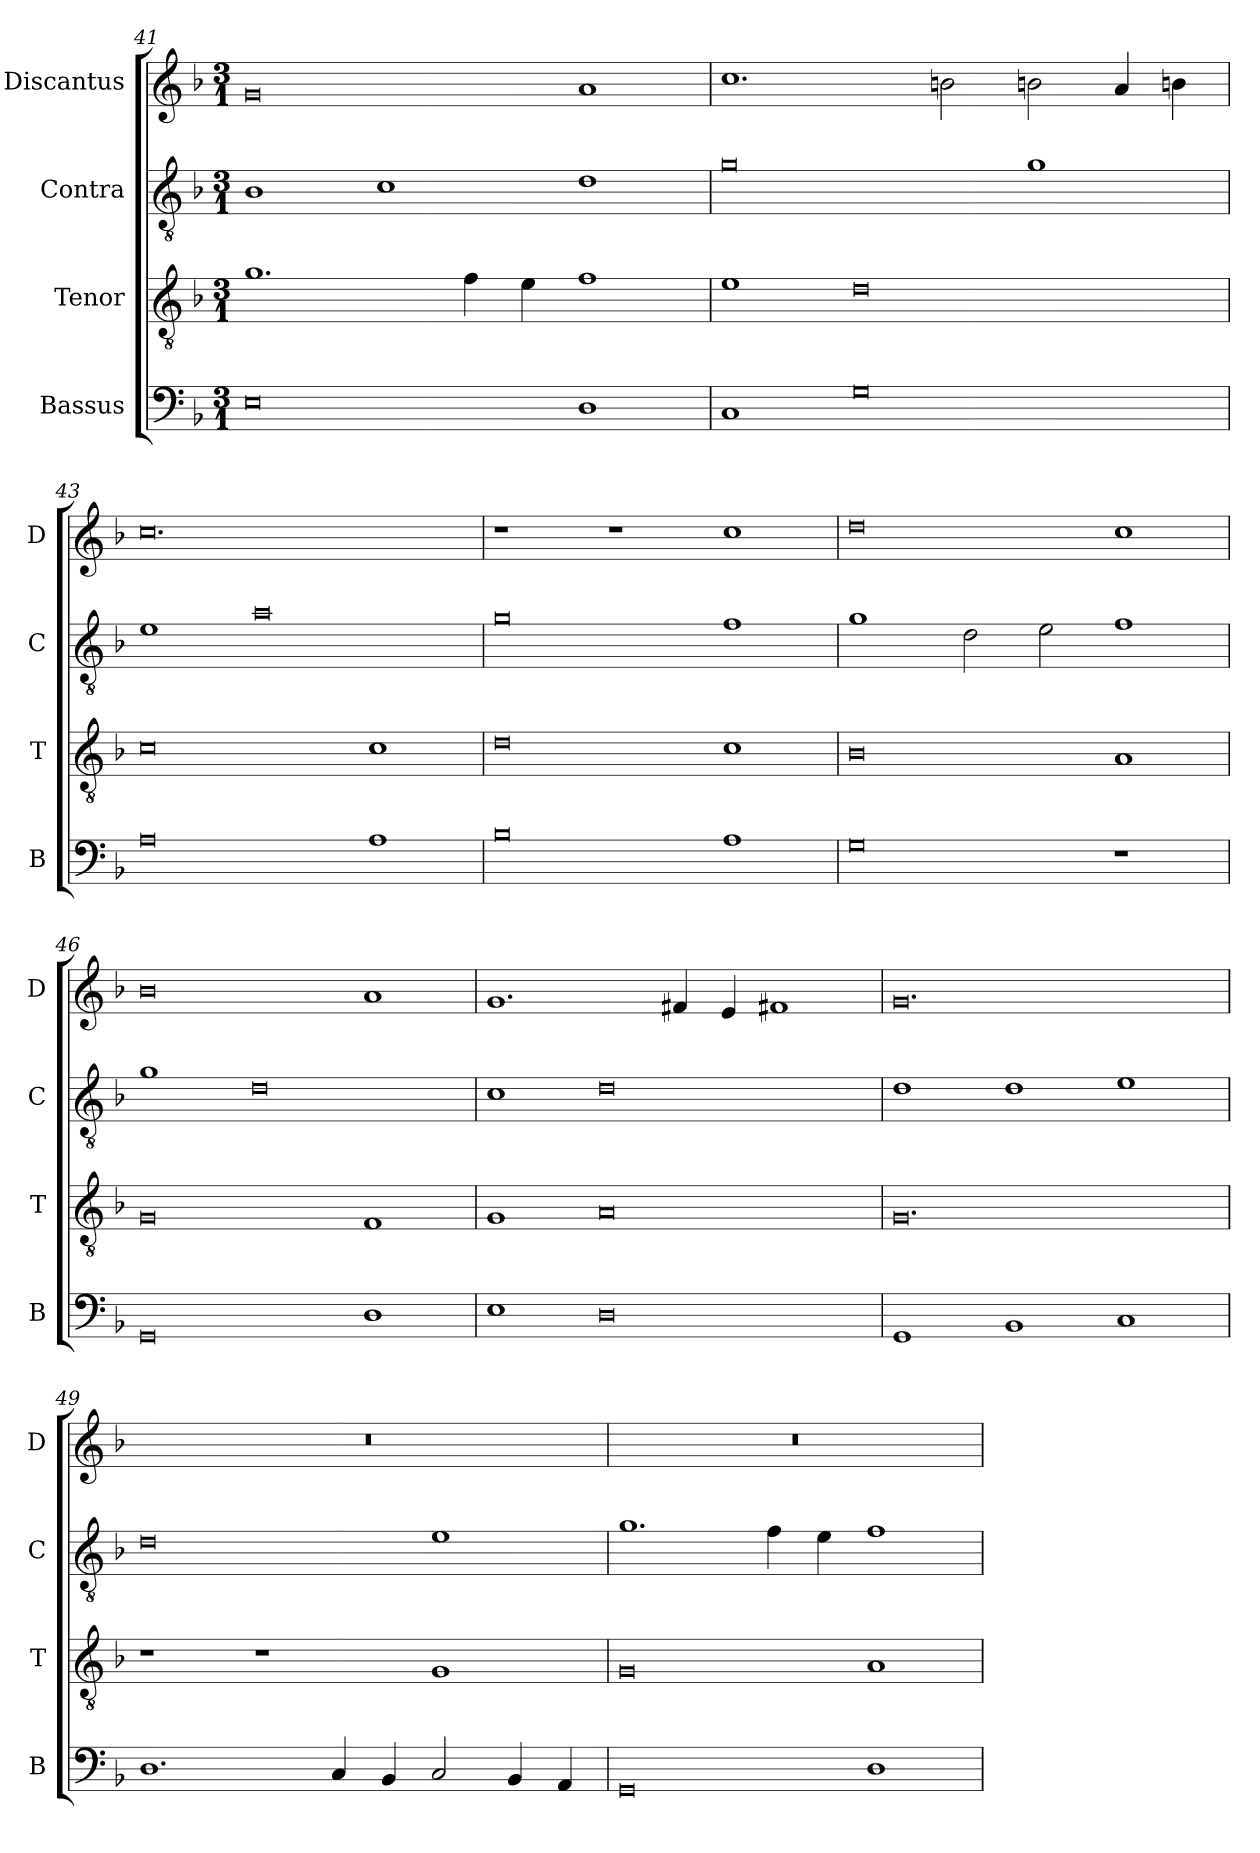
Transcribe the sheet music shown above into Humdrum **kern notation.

**kern	**kern	**kern	**kern
*part4	*part3	*part2	*part1
*staff4	*staff3	*staff2	*staff1
*I"Bassus	*I"Tenor	*I"Contra	*I"Discantus
*I'B	*I'T	*I'C	*I'D
*clefF4	*clefGv2	*clefGv2	*clefG2
*k[b-]	*k[b-]	*k[b-]	*k[b-]
*M3/1	*M3/1	*M3/1	*M3/1
=41	=41	=41	=41
0E	1.g	1B-	0g
.	.	1c	.
.	4f	.	.
.	4e	.	.
1D	1f	1d	1a
=42	=42	=42	=42
1C	1e	0g	1.cc
0G	0d	.	.
.	.	.	2bn
.	.	1g	2bn
.	.	.	4a
.	.	.	4bn
=43	=43	=43	=43
0A	0c	1e	0.cc
.	.	0a	.
1A	1c	.	.
=44	=44	=44	=44
0B-	0d	0g	1r
.	.	.	1r
1A	1c	1f	1cc
=45	=45	=45	=45
0G	0B-	1g	0dd
.	.	2d	.
.	.	2e	.
1r	1A	1f	1cc
=46	=46	=46	=46
0GG	0G	1g	0b-
.	.	0d	.
1D	1F	.	1a
=47	=47	=47	=47
1E	1G	1c	1.g
0D	0A	0d	.
.	.	.	4f#X
.	.	.	4e
.	.	.	1f#X
=48	=48	=48	=48
1GG	0.G	1d	0.g
1BB-	.	1d	.
1C	.	1e	.
=49	=49	=49	=49
1.D	1r	0d	0.r
.	1r	.	.
4C	.	.	.
4BB-	.	.	.
2C	1G	1e	.
4BB-	.	.	.
4AA	.	.	.
=50	=50	=50	=50
0GG	0G	1.g	0.r
.	.	4f	.
.	.	4e	.
1D	1A	1f	.
=	=	=	=
*-	*-	*-	*-
